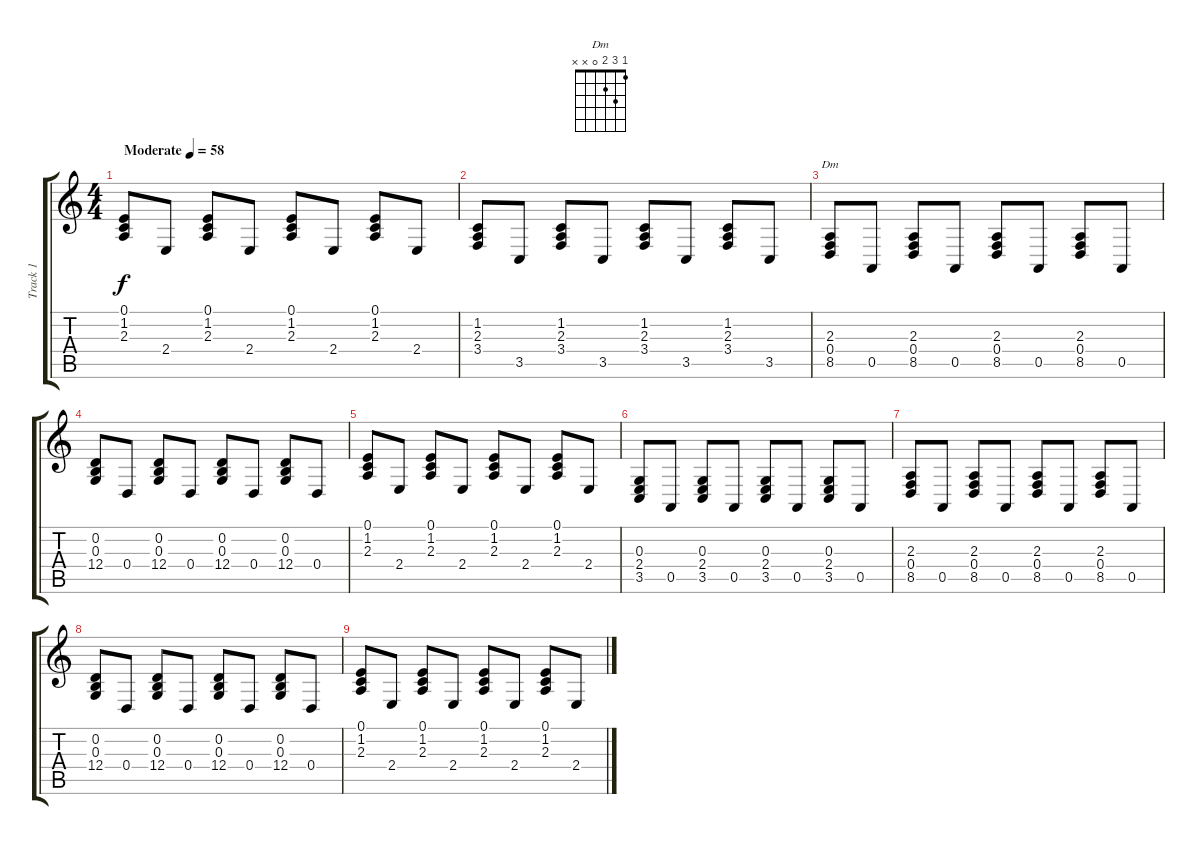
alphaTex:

\track ("Track 1" "Track 1") {instrument acousticgrandpiano}
\staff {score tabs}
\tuning (E4 B3 G3 D3 A2 E2) {hide}
\chord ("Dm" 1 3 2 0 x x)
\ts (4 4)
\tempo (58 "Moderate")
\clef g2
\ks c
(0.1 1.2 2.3).8{dy f instrument acousticgrandpiano} 2.4.8 (0.1 1.2 2.3).8 2.4.8 (0.1 1.2 2.3).8 2.4.8 (0.1 1.2 2.3).8 2.4.8 |
(1.2 2.3 3.4).8 3.5.8 (1.2 2.3 3.4).8 3.5.8 (1.2 2.3 3.4).8 3.5.8 (1.2 2.3 3.4).8 3.5.8 |
(2.3 0.4 8.5).8{ch "Dm"} 0.5.8 (2.3 0.4 8.5).8 0.5.8 (2.3 0.4 8.5).8 0.5.8 (2.3 0.4 8.5).8 0.5.8 |
(0.2 0.3 12.4).8 0.4.8 (0.2 0.3 12.4).8 0.4.8 (0.2 0.3 12.4).8 0.4.8 (0.2 0.3 12.4).8 0.4.8 |
(0.1 1.2 2.3).8 2.4.8 (0.1 1.2 2.3).8 2.4.8 (0.1 1.2 2.3).8 2.4.8 (0.1 1.2 2.3).8 2.4.8 |
(0.3 2.4 3.5).8 0.5.8 (0.3 2.4 3.5).8 0.5.8 (0.3 2.4 3.5).8 0.5.8 (0.3 2.4 3.5).8 0.5.8 |
(2.3 0.4 8.5).8 0.5.8 (2.3 0.4 8.5).8 0.5.8 (2.3 0.4 8.5).8 0.5.8 (2.3 0.4 8.5).8 0.5.8 |
(0.2 0.3 12.4).8 0.4.8 (0.2 0.3 12.4).8 0.4.8 (0.2 0.3 12.4).8 0.4.8 (0.2 0.3 12.4).8 0.4.8 |
(0.1 1.2 2.3).8 2.4.8 (0.1 1.2 2.3).8 2.4.8 (0.1 1.2 2.3).8 2.4.8 (0.1 1.2 2.3).8 2.4.8
